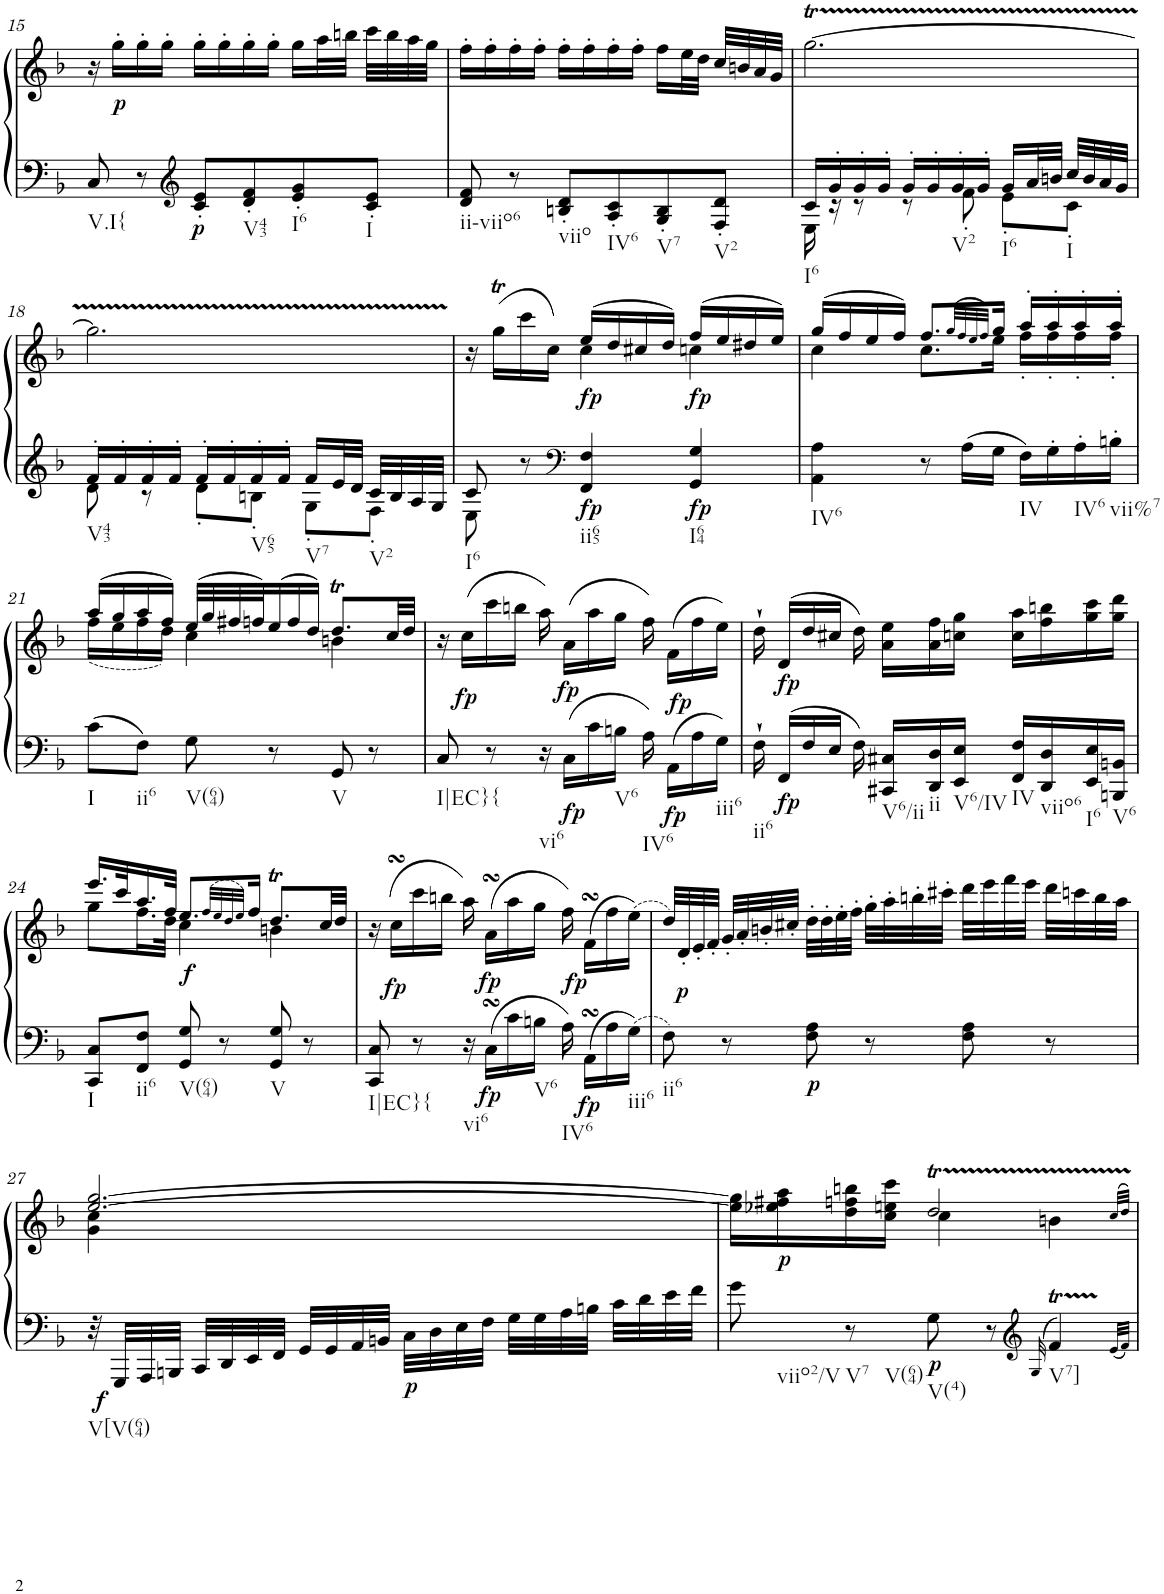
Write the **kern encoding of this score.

**kern	**kern	**dynam
*part1	*part1	*part1
*staff2	*staff1	*staff1/2
*I"Piano	*	*
*I'Pno.	*	*
!!LO:PB:g=z
*clefF4	*clefG2	*
*k[b-]	*k[b-]	*
*M3/4	*M3/4	*
=15	=15	=15
!LO:TX:b:t=V.I{	!	!
8C/	16r	.
!	!	!LO:DY:b
.	16gg'\LL	p
8r	16gg'\	.
.	16gg'\JJ	.
*clefG2	*	*
!	!	!LO:DY:b=2
8c/' 8e/'L	16gg'\LL	p
.	16gg'\	.
!LO:TX:b:t=V43	!	!
8d/' 8f/'	16gg'\	.
.	16gg'\JJ	.
!LO:TX:b:t=I6	!	!
8e/' 8g/'	16gg\LL	.
.	32aa\L	.
.	32bbn\JJJ	.
!LO:TX:b:t=I	!	!
8c/' 8e/'J	32ccc\LLL	.
.	32bb\	.
.	32aa\	.
.	32gg\JJJ	.
=16	=16	=16
!LO:TX:b:t=ii-viio6	!	!
8d/ 8f/	16ff'\LL	.
.	16ff'\	.
8r	16ff'\	.
.	16ff'\JJ	.
!LO:TX:b:t=viio	!	!
8Bn/' 8d/'L	16ff'\LL	.
.	16ff'\	.
!LO:TX:b:t=IV6	!	!
8A/' 8c/'	16ff'\	.
.	16ff'\JJ	.
!LO:TX:b:t=V7	!	!
8G/' 8B/'	16ff\LL	.
.	32ee\L	.
.	32dd\JJJ	.
!LO:TX:b:t=V2	!	!
8F/' 8d/'J	32cc/LLL	.
.	32bn/	.
.	32a/	.
.	32g/JJJ	.
=17	=17	=17
*^	*	*
!LO:TX:b:t=I6	!	!	!
16c/LL	16E\	[2.ggT\	.
16g'/	16r	.	.
16g'/	8r	.	.
16g'/JJ	.	.	.
16g'/LL	8r	.	.
16g'/	.	.	.
!LO:TX:b:t=V2	!	!	!
16g'/	8f'\	.	.
16g'/JJ	.	.	.
!LO:TX:b:t=I6	!	!	!
16g/LL	8e'\L	.	.
32a/L	.	.	.
32bn/JJJ	.	.	.
!LO:TX:b:t=I	!	!	!
32cc/LLL	8c'\J	.	.
32b/	.	.	.
32a/	.	.	.
32g/JJJ	.	.	.
!!LO:LB:g=z
=18	=18	=18	=18
!LO:TX:b:t=V43	!	!	!
16f'/LL	8d\	2.ggTTT\]	.
16f'/	.	.	.
16f'/	8r	.	.
16f'/JJ	.	.	.
16f'/LL	8d'\L	.	.
16f'/	.	.	.
!LO:TX:b:t=V65	!	!	!
16f'/	8Bn'\J	.	.
16f'/JJ	.	.	.
!LO:TX:b:t=V7	!	!	!
16f/LL	8G'\L	.	.
32e/L	.	.	.
32d/JJJ	.	.	.
!LO:TX:b:t=V2	!	!	!
32c/LLL	8F'\J	.	.
32B/	.	.	.
32A/	.	.	.
32G/JJJ	.	.	.
=19	=19	=19	=19
*	*	*^	*
!LO:TX:b:t=I6	!	!	!	!
8c/	8E\	16r	4ryy	.
.	.	(>16ggT\LL	.	.
8r	2ryy	16ccc\	.	.
.	.	16cc\JJ)	.	.
*clefF4	*	*	*	*
!LO:TX:b:t=ii65	!	!	!	!
!	!	!	!	!LO:DY:b=2
!	!	!	!	!LO:DY:n=1:b
4FF/ 4F/	.	(16ee/LL	4cc\	fp fp
.	.	16dd/	.	.
.	.	16cc#X/	.	.
.	.	16dd/JJ)	.	.
!LO:TX:b:t=I64	!	!	!	!
!	!	!	!	!LO:DY:n=2:b=2
!	!	!	!	!LO:DY:n=3:b
4GG/ 4G/	.	(16ff/LL	4ccn\	fp fp
.	.	16ee/	.	.
.	8ryy	16dd#X/	.	.
.	.	16ee/JJ)	.	.
*v	*v	*	*	*
=20	=20	=20	=20
!LO:TX:b:t=IV6	!	!	!
4AA\ 4A\	(16gg/LL	4cc\	.
.	16ff/	.	.
.	16ee/	.	.
.	16ff/JJ)	.	.
8r	8.ff/L	8.cc\L	.
16A\LL	.	.	.
.	(32qgg/LLL	.	.
.	32qff/	.	.
.	32qee/	.	.
.	32qff/JJJ)	.	.
16G\JJ	16gg/Jk	16ee\Jk	.
!LO:TX:b:t=IV	!	!	!
16F\LL	16aa'/LL	16ff'\LL	.
16G'\	16aa'/	16ff'\	.
!LO:TX:b:t=IV6	!	!	!
16A'\	16aa'/	16ff'\	.
!LO:TX:b:t=vii%7	!	!	!
16Bn'\JJ	16aa'/JJ	16ff'\JJ	.
!!LO:LB:g=z	!!
=21	=21	=21	=21
!LO:TX:b:t=I	!	!	!
8c\L	(16aa/LL	(16ff\LL	.
.	16gg/	16ee\	.
!LO:TX:b:t=ii6	!	!	!
8F\J	16aa/	16ff\	.
.	16ff/JJ)	16dd\JJ)	.
!LO:TX:b:t=V(64)	!	!	!
8G\	(32ee/LLL	4cc\	.
.	32gg/	.	.
.	32ff#X/	.	.
.	32ffn/J)	.	.
8r	(24ee/	.	.
.	24ff/	.	.
.	24dd/JJ)	.	.
!LO:TX:b:t=V	!	!	!
8GG/	8.ddT/L	4bn\	.
8r	.	.	.
.	32cc/LL	.	.
.	32dd/JJJ	.	.
*	*v	*v	*
=22	=22	=22
!LO:TX:b:t=I|EC}{	!	!
8C/	16r	.
!	!	!LO:DY:b
.	(16cc\LL	fp
8r	16ccc\	.
.	16bbn\JJ	.
!LO:TX:b:t=vi6	!	!
16r	16aa\)	.
!	!	!LO:DY:b
16C\LL	(16a\LL	fp
!	!	!LO:DY:b=2
16c\	16aa\	fp
!LO:TX:b:t=V6	!	!
16Bn\JJ	16gg\JJ	.
!LO:TX:b:t=IV6	!	!
16A\	16ff\)	.
!	!	!LO:DY:b=2
!	!	!LO:DY:n=1:a=2
16AA\LL	(16f\LL	fp fp
16A\	16ff\	.
!LO:TX:b:t=iii6	!	!
16G\JJ	16ee\JJ)	.
=23	=23	=23
!LO:TX:b:t=ii6	!	!
16F`\	16dd`\	.
!	!	!LO:DY:b=2
!	!	!LO:DY:n=1:b
16FF/LL	(16d/LL	fp fp
16F/	16dd/	.
16E/JJ	16cc#X/JJ	.
16F\	16dd\)	.
!LO:TX:b:t=V6/ii	!	!
16CC#X/ 16C#X/LL	16a\ 16ee\LL	.
!LO:TX:b:t=ii	!	!
16DD/ 16D/	16a\ 16ff\	.
!LO:TX:b:t=V6/IV	!	!
16EE/ 16E/JJ	16ccn\ 16gg\JJ	.
!LO:TX:b:t=IV	!	!
16FF/ 16F/LL	16cc\ 16aa\LL	.
!LO:TX:b:t=viio6	!	!
16DD/ 16D/	16ff\ 16bbn\	.
!LO:TX:b:t=I6	!	!
16EE/ 16E/	16gg\ 16ccc\	.
!LO:TX:b:t=V6	!	!
16BBBn/ 16BBn/JJ	16gg\ 16ddd\JJ	.
!!LO:LB:g=z
=24	=24	=24
*	*^	*
!LO:TX:b:t=I	!	!	!
8CC/ 8C/L	16.eee/LL	8gg\L	.
.	32ccc/K	.	.
!LO:TX:b:t=ii6	!	!	!
8FF/ 8F/J	16.aa/	16.ff\L	.
.	32ff/JJk	32dd\JJk	.
!LO:TX:b:t=V(64)	!	!	!
!	!	!	!LO:DY:b
8GG/ 8G/	8.ee/L	4cc\	f
8r	.	.	.
.	(32qff/LLL	.	.
.	32qee/	.	.
.	32qdd/	.	.
.	32qee/JJJ)	.	.
.	16ff/Jk	.	.
!LO:TX:b:t=V	!	!	!
8GG/ 8G/	8.ddT/L	4bn\	.
8r	.	.	.
.	32cc/LL	.	.
.	32dd/JJJ	.	.
*	*v	*v	*
=25	=25	=25
!LO:TX:b:t=I|EC}{	!	!
8CC/ 8C/	16r	.
!	!	!LO:DY:b
.	(16ccsSSS\LL	fp
8r	16ccc\	.
.	16bbn\JJ	.
!LO:TX:b:t=vi6	!	!
16r	16aa\)	.
!	!	!LO:DY:b=2
!	!	!LO:DY:n=1:b
16CsSSS\LL	(16asSsS\LL	fp fp
16c\	16aa\	.
!LO:TX:b:t=V6	!	!
16Bn\JJ	16gg\JJ	.
!LO:TX:b:t=IV6	!	!
16A\	16ff\)	.
!	!	!LO:DY:n=2:b=2
!	!	!LO:DY:n=3:b
16AAsSsS\LL	(16fsSSs\LL	fp fp
16A\	16ff\	.
!LO:TX:b:t=iii6	!	!
16G\JJ	(16ee\JJ)	.
=26	=26	=26
!LO:TX:b:t=ii6	!	!
8F\	32dd/LLL)	.
!	!	!LO:DY:b
.	32d'/	p
.	32e'/	.
.	32f'/JJJ	.
8r	32g'/LLL	.
.	32a'/	.
.	32bn'/	.
.	32cc#X'/JJJ	.
!	!	!LO:DY:b=2
8F\ 8A\	32dd'\LLL	p
.	32dd'\	.
.	32ee'\	.
.	32ff'\JJJ	.
8r	32gg'\LLL	.
.	32aa'\	.
.	32bbn'\	.
.	32ccc#X'\JJJ	.
8F\ 8A\	32ddd\LLL	.
.	32eee\	.
.	32fff\	.
.	32eee\JJJ	.
8r	32ddd\LLL	.
.	32cccn\	.
.	32bb\	.
.	32aa\JJJ	.
!!LO:LB:g=z
=27	=27	=27
*	*^	*
!LO:TX:b:t=V[V(64)	!	!	!
!	!	!	!LO:DY:b=2
32r	[2.ee/ [2.gg/	4g\ 4cc\	f
32GGG/LLL	.	.	.
32AAA/	.	.	.
32BBBn/JJJ	.	.	.
32CC/LLL	.	.	.
32DD/	.	.	.
32EE/	.	.	.
32FF/JJJ	.	.	.
32GG/LLL	.	2ryy	.
32GG/	.	.	.
32AA/	.	.	.
32BBn/JJJ	.	.	.
!	!	!	!LO:DY:b=2
32C\LLL	.	.	p
32D\	.	.	.
32E\	.	.	.
32F\JJJ	.	.	.
32G\LLL	.	.	.
32G\	.	.	.
32A\	.	.	.
32Bn\JJJ	.	.	.
32c\LLL	.	.	.
32d\	.	.	.
32e\	.	.	.
32f\JJJ	.	.	.
=28	=28	=28	=28
!LO:TX:b:t=viio2/V	!	!	!
8g\	16ee\] 16gg\]LL	4ryy	.
!	!	!	!LO:DY:b
.	16ee-X\ 16ff#X\ 16aa\	.	p
!LO:TX:b:t=V7	!	!	!
!LO:TX:b:t=V(64)	!	!	!
8r	16dd\ 16ffn\ 16bbn\	.	.
.	16cc\ 16een\ 16ccc\JJ	.	.
!LO:TX:b:t=V(4)	!	!	!
!	!	!	!LO:DY:b=2
8G\	2ddT/	4cc\	p
8r	.	.	.
*clefG2	*	*	*
32qG/	.	.	.
!LO:TX:b:t=V7]	!	!	!
4fT/	.	4bn\	.
32qe/LLL	.	(>32qcc/LLL	.
32qf/JJJ	.	32qdd/JJJ)	.
*	*v	*v	*
=	=	=
*-	*-	*-
